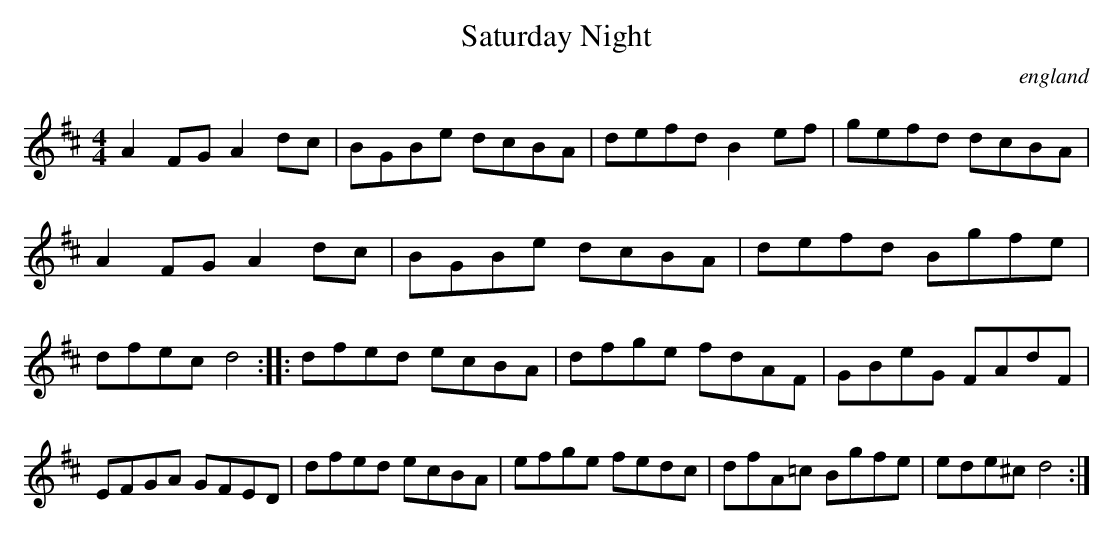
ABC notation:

X:1
T:Saturday Night
O:england
M:4/4
L:1/8
K:D
A2FG A2dc | BGBe dcBA | defd B2ef | gefd dcBA |\
A2FG A2dc | BGBe dcBA | defd Bgfe | dfec d4 ::\
dfed ecBA | dfge fdAF | GBeG FAdF | EFGA GFED |\
dfed ecBA | efge fedc | dfA=c Bgfe | ede^c d4:|
